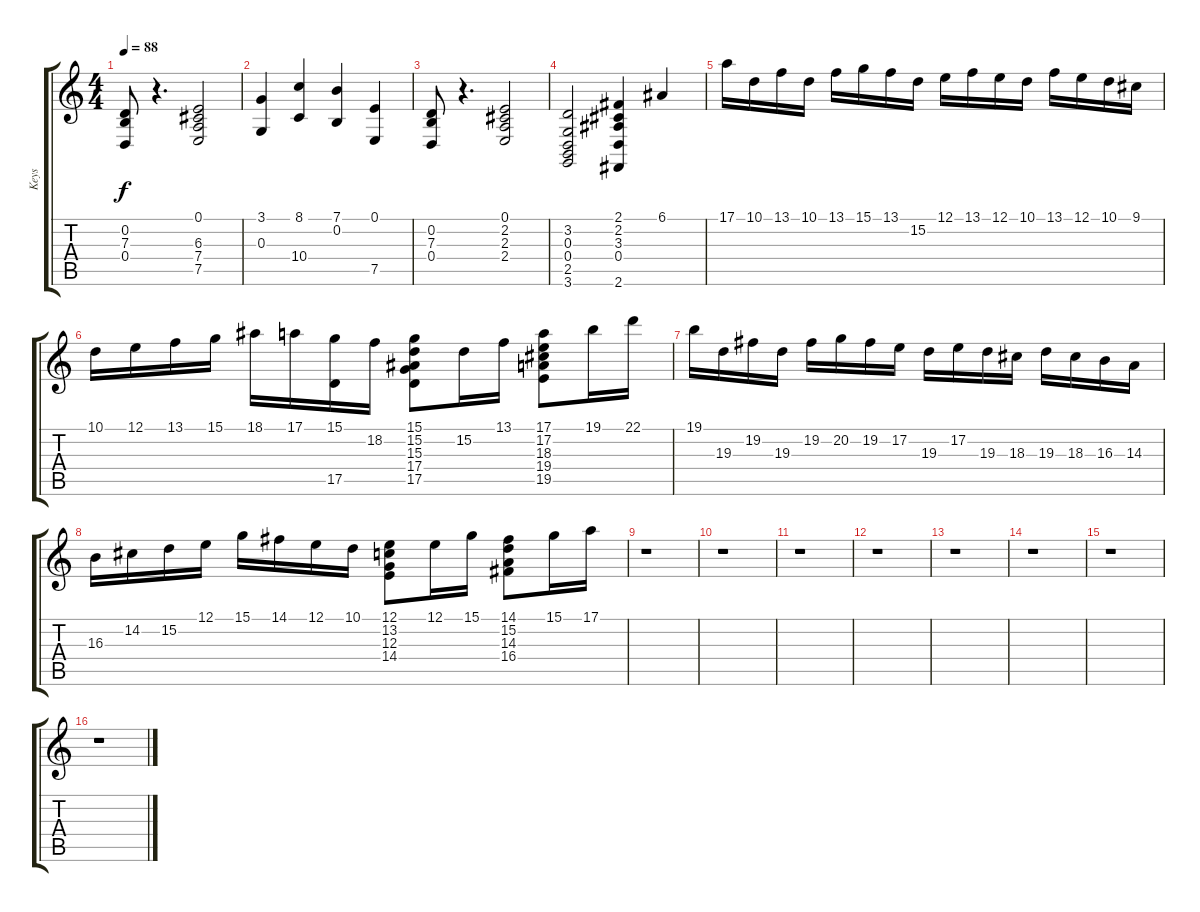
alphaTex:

\track ("Keys" "Keys") {instrument stringensemble1}
\staff {score tabs}
\tuning (E4 B3 G3 D3 A2 E2) {hide}
\ts (4 4)
\tempo 88
\clef g2
\ks c
(0.2 7.3 0.4).8{dy f} r.4{d} (0.1 6.3 7.4 7.5).2 |
(3.1 0.3).4 (8.1 10.4).4 (7.1 0.2).4 (0.1 7.5).4 |
(0.2 7.3 0.4).8 r.4{d} (0.1 2.2 2.3 2.4).2 |
(3.2 0.3 0.4 2.5 3.6).2 (2.1 2.2 3.3 0.4 2.6).4 6.1.4 |
17.1.16 10.1.16 13.1.16 10.1.16 13.1.16 15.1.16 13.1.16 15.2.16 12.1.16 13.1.16 12.1.16 10.1.16 13.1.16 12.1.16 10.1.16 9.1.16 |
10.1.16 12.1.16 13.1.16 15.1.16 18.1.16 17.1.16 (15.1 17.5).16 18.2.16 (15.1 15.2 15.3 17.4 17.5).8 15.2.16 13.1.16 (17.1 17.2 18.3 19.4 19.5).8 19.1.16 22.1.16 |
19.1.16 19.3.16 19.2.16 19.3.16 19.2.16 20.2.16 19.2.16 17.2.16 19.3.16 17.2.16 19.3.16 18.3.16 19.3.16 18.3.16 16.3.16 14.3.16 |
16.3.16 14.2.16 15.2.16 12.1.16 15.1.16 14.1.16 12.1.16 10.1.16 (12.1 13.2 12.3 14.4).8 12.1.16 15.1.16 (14.1 15.2 14.3 16.4).8 15.1.16 17.1.16 |
r.1 |
r.1 |
r.1 |
r.1 |
r.1 |
r.1 |
r.1 |
r.1
